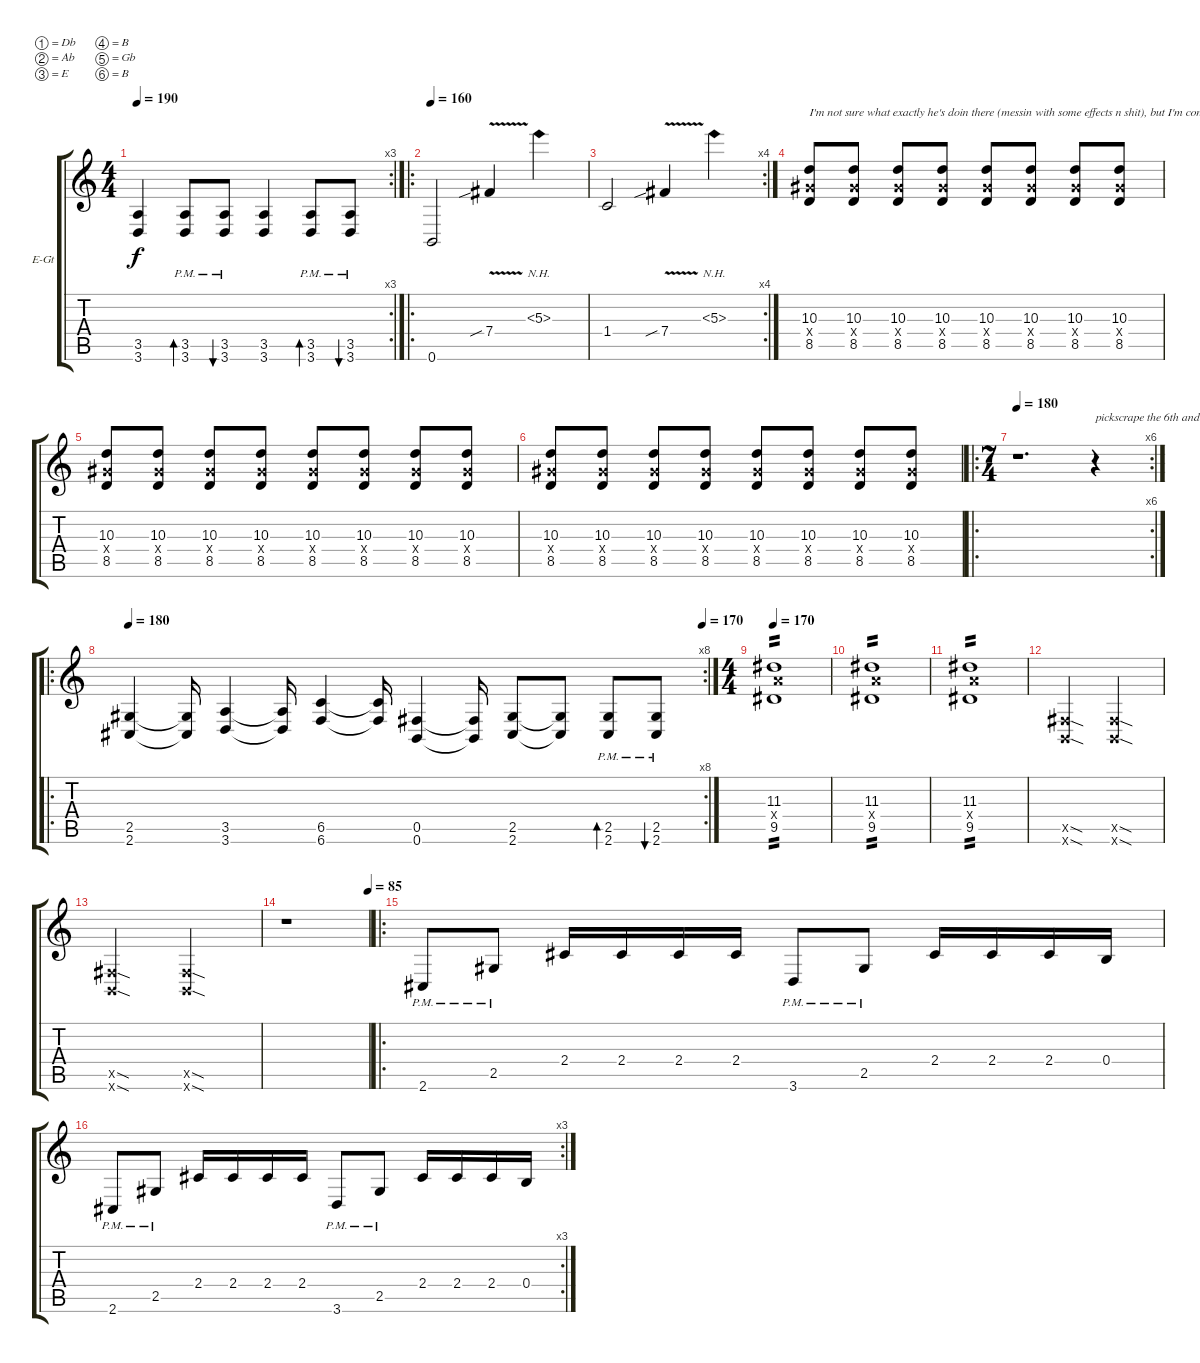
\bracketExtendMode groupsimilarinstruments
\firstSystemTrackNameOrientation horizontal
\otherSystemsTrackNameOrientation horizontal
\track ("Robb Flynn" "E-Gt") {instrument distortionguitar}
\staff {score tabs}
\tuning (Db4 Ab3 E3 B2 Gb2 B1)
\rc 3
\ts (4 4)
\tempo 190
\clef g2
\ks c
(3.5 3.6).4{dy f} (3.5{pm} 3.6{pm}).8{bd 30} (3.5{pm} 3.6{pm}).8{bu 30} (3.5 3.6).4 (3.5{pm} 3.6{pm}).8{bd 30} (3.5{pm} 3.6{pm}).8{bu 30} |
\ro
\tempo 160
0.6.2 7.4{v sib}.4 5.3{nh}.4 |
\rc 4
1.4.2 7.4{v sib}.4 5.3{nh}.4 |
(10.3 8.5 9.4{x}).8{txt "I'm not sure what exactly he's doin there (messin with some effects n shit), but I'm convinced he's playin this"} (10.3 8.5 9.4{x}).8 (10.3 8.5 9.4{x}).8 (10.3 8.5 9.4{x}).8 (10.3 8.5 9.4{x}).8 (10.3 8.5 9.4{x}).8 (10.3 8.5 9.4{x}).8 (10.3 8.5 9.4{x}).8 |
(10.3 8.5 9.4{x}).8 (10.3 8.5 9.4{x}).8 (10.3 8.5 9.4{x}).8 (10.3 8.5 9.4{x}).8 (10.3 8.5 9.4{x}).8 (10.3 8.5 9.4{x}).8 (10.3 8.5 9.4{x}).8 (10.3 8.5 9.4{x}).8 |
(10.3 8.5 9.4{x}).8 (10.3 8.5 9.4{x}).8 (10.3 8.5 9.4{x}).8 (10.3 8.5 9.4{x}).8 (10.3 8.5 9.4{x}).8 (10.3 8.5 9.4{x}).8 (10.3 8.5 9.4{x}).8 (10.3 8.5 9.4{x}).8 |
\ro
\rc 6
\ts (7 4)
\tempo 180
r.1{d} r.4{txt "pickscrape the 6th and 5th strings at the end of the pause "} |
\ro
\rc 8
\tempo 180
\tempo (170 1)
(2.5 2.6).4 (2.5{t} 2.6{t}).16 (3.5 3.6).4 (3.5{t} 3.6{t}).16 (6.5 6.6).4 (6.5{t} 6.6{t}).16 (0.5 0.6).4 (0.5{t} 0.6{t}).16 (2.5 2.6).8 (2.5{t} 2.6{t}).8 (2.5{pm} 2.6{pm}).8{bd 30} (2.5{pm} 2.6{pm}).8{bu 30} |
\ts (4 4)
\tempo 170
(11.3 9.5 10.4{x}).1{tp 2} |
(11.3 9.5 10.4{x}).1{tp 2} |
(11.3 9.5 10.4{x}).1{tp 2} |
(0.6{sod x} 0.5{sod x}).2 (0.6{sod x} 0.5{sod x}).2 |
(0.6{sod x} 0.5{sod x}).2 (0.6{sod x} 0.5{sod x}).2 |
\tempo (85 1)
r.1 |
\ro
2.6{pm}.8 2.5{pm}.8 2.4.16 2.4.16 2.4.16 2.4.16 3.6{pm}.8 2.5{pm}.8 2.4.16 2.4.16 2.4.16 0.4.16 |
\rc 3
2.6{pm}.8 2.5{pm}.8 2.4.16 2.4.16 2.4.16 2.4.16 3.6{pm}.8 2.5{pm}.8 2.4.16 2.4.16 2.4.16 0.4.16
